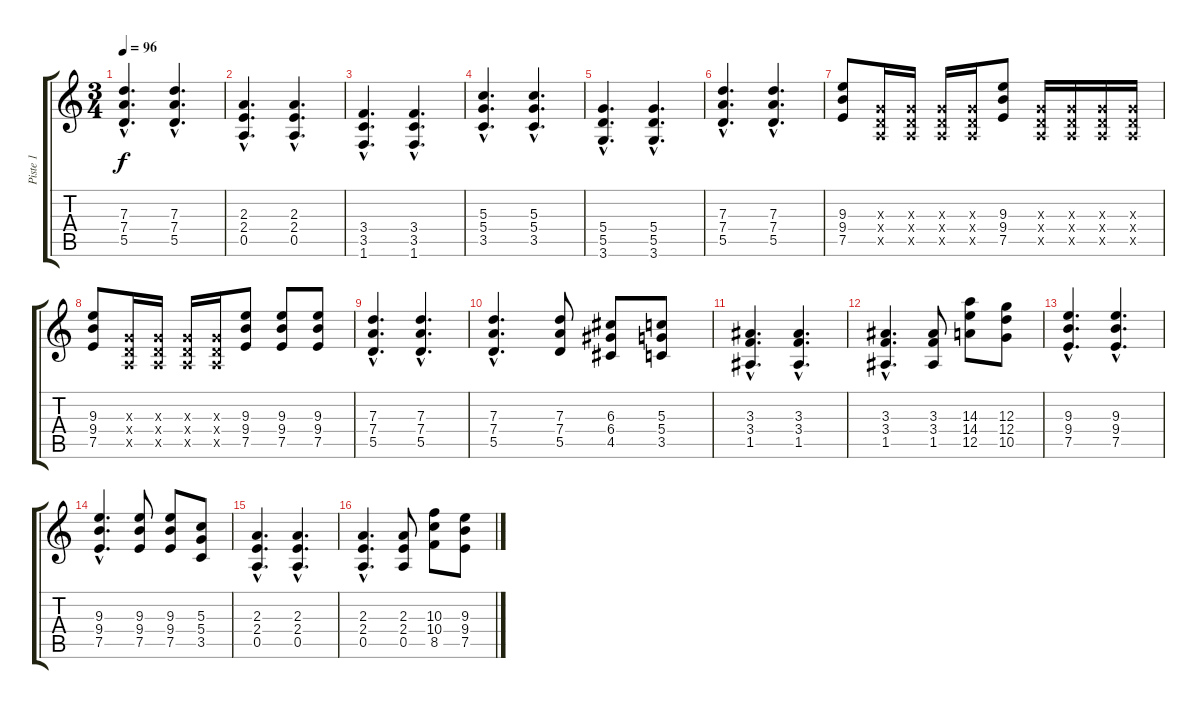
\track ("Piste 1" "Piste 1") {instrument acousticguitarsteel}
\staff {score tabs}
\tuning (E4 B3 G3 D3 A2 E2) {hide}
\ts (3 4)
\tempo 96
\clef g2
\ks c
(7.3{hac} 7.4{hac} 5.5{hac}).4{d dy f} (7.3{hac} 7.4{hac} 5.5{hac}).4{d} |
(2.3{hac} 2.4{hac} 0.5{hac}).4{d} (2.3{hac} 2.4{hac} 0.5{hac}).4{d} |
(3.4{hac} 3.5{hac} 1.6{hac}).4{d} (3.4{hac} 3.5{hac} 1.6{hac}).4{d} |
(5.3{hac} 5.4{hac} 3.5{hac}).4{d} (5.3{hac} 5.4{hac} 3.5{hac}).4{d} |
(5.4{hac} 5.5{hac} 3.6{hac}).4{d} (5.4{hac} 5.5{hac} 3.6{hac}).4{d} |
(7.3{hac} 7.4{hac} 5.5{hac}).4{d} (7.3{hac} 7.4{hac} 5.5{hac}).4{d} |
(9.3 9.4 7.5).8 (0.3{x} 0.4{x} 0.5{x}).16 (0.3{x} 0.4{x} 0.5{x}).16 (0.3{x} 0.4{x} 0.5{x}).16 (0.3{x} 0.4{x} 0.5{x}).16 (9.3 9.4 7.5).8 (0.3{x} 0.4{x} 0.5{x}).16 (0.3{x} 0.4{x} 0.5{x}).16 (0.3{x} 0.4{x} 0.5{x}).16 (0.3{x} 0.4{x} 0.5{x}).16 |
(9.3 9.4 7.5).8 (0.3{x} 0.4{x} 0.5{x}).16 (0.3{x} 0.4{x} 0.5{x}).16 (0.3{x} 0.4{x} 0.5{x}).16 (0.3{x} 0.4{x} 0.5{x}).16 (9.3 9.4 7.5).8 (9.3 9.4 7.5).8 (9.3 9.4 7.5).8 |
(7.3{hac} 7.4{hac} 5.5{hac}).4{d} (7.3{hac} 7.4{hac} 5.5{hac}).4{d} |
(7.3{hac} 7.4{hac} 5.5{hac}).4{d} (7.3 7.4 5.5).8 (6.3 6.4 4.5).8 (5.3 5.4 3.5).8 |
(3.3{hac} 3.4{hac} 1.5{hac}).4{d} (3.3{hac} 3.4{hac} 1.5{hac}).4{d} |
(3.3{hac} 3.4{hac} 1.5{hac}).4{d} (3.3 3.4 1.5).8 (14.3 14.4 12.5).8 (12.3 12.4 10.5).8 |
(9.3{hac} 9.4{hac} 7.5{hac}).4{d} (9.3{hac} 9.4{hac} 7.5{hac}).4{d} |
(9.3{hac} 9.4{hac} 7.5{hac}).4{d} (9.3 9.4 7.5).8 (9.3 9.4 7.5).8 (5.3 5.4 3.5).8 |
(2.3{hac} 2.4{hac} 0.5{hac}).4{d} (2.3{hac} 2.4{hac} 0.5{hac}).4{d} |
(2.3{hac} 2.4{hac} 0.5{hac}).4{d} (2.3 2.4 0.5).8 (10.3 10.4 8.5).8 (9.3 9.4 7.5).8
